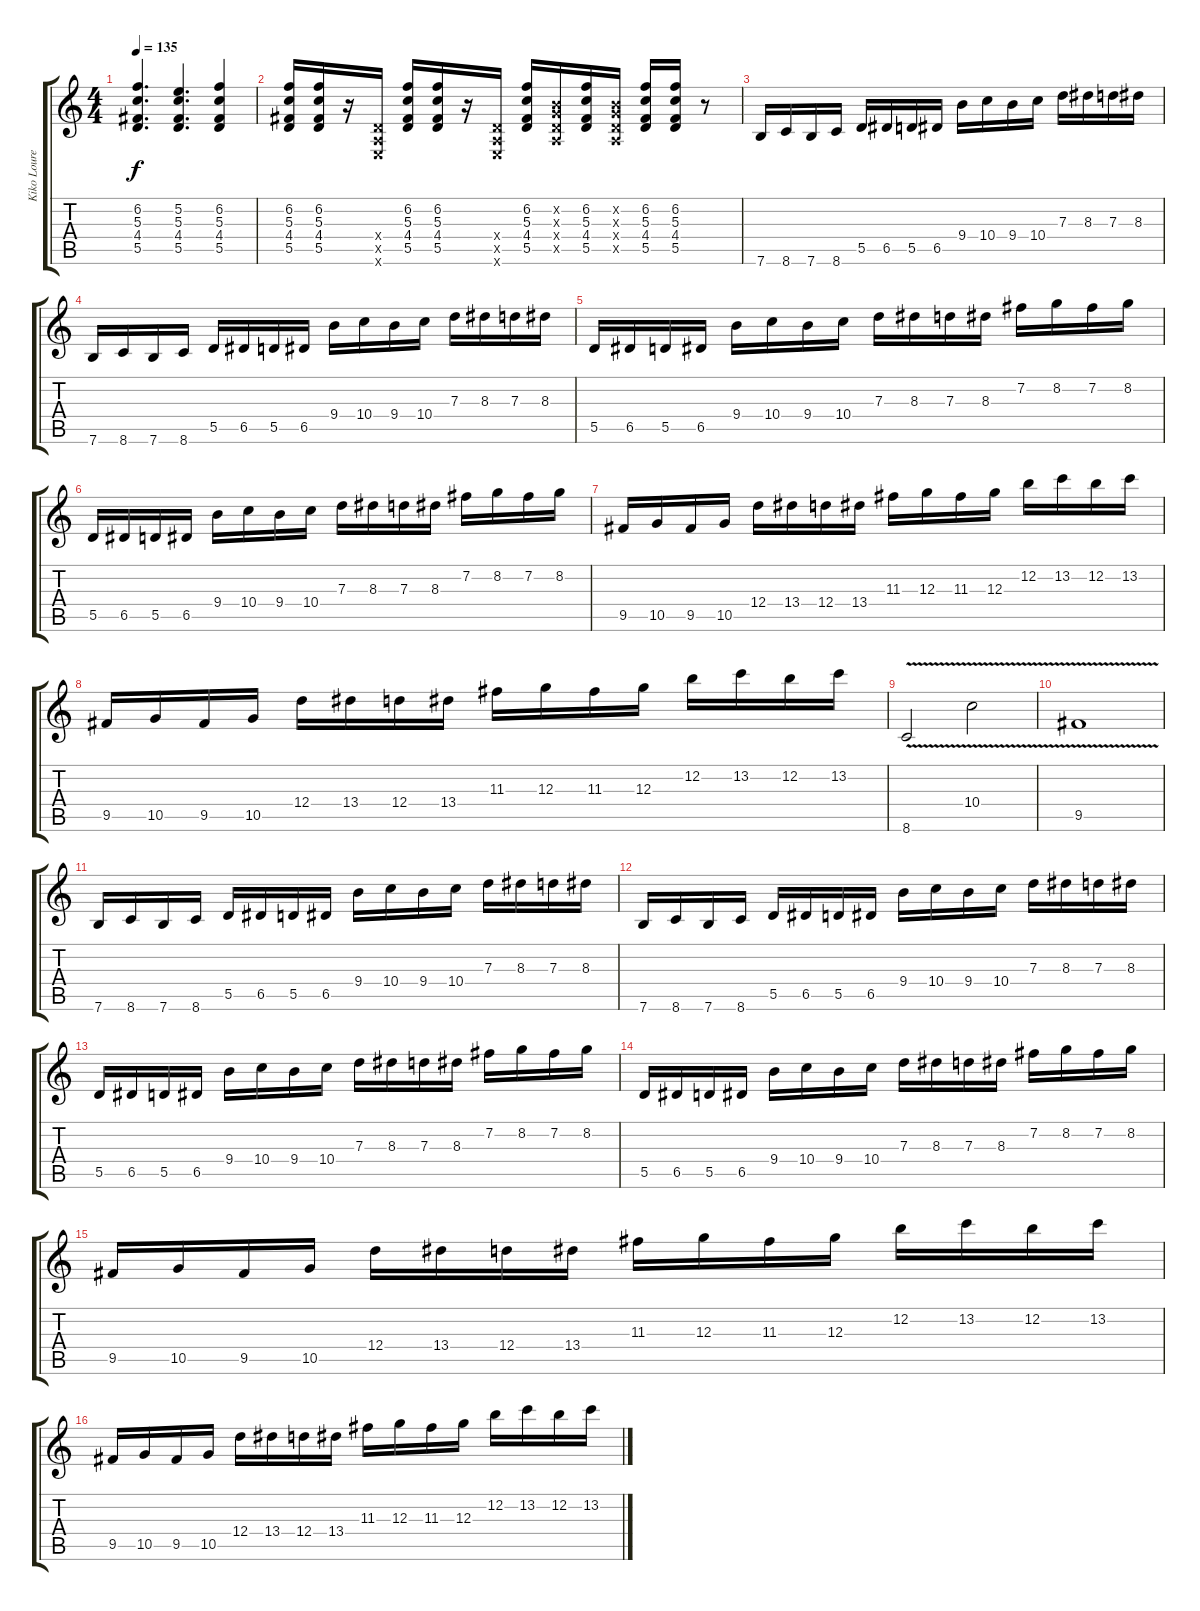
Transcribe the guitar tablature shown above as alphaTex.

\track ("Kiko Loureiro Rithm" "Kiko Loure") {instrument distortionguitar}
\staff {score tabs}
\tuning (E4 B3 G3 D3 A2 E2) {hide}
\ts (4 4)
\tempo 135
\clef g2
\ks c
(6.2 5.3 4.4 5.5).4{d dy f} (5.2 5.3 4.4 5.5).4{d} (6.2 5.3 4.4 5.5).4 |
(6.2 5.3 4.4 5.5).16 (6.2 5.3 4.4 5.5).16 r.16 (0.4{x} 0.5{x} 0.6{x}).16 (6.2 5.3 4.4 5.5).16 (6.2 5.3 4.4 5.5).16 r.16 (0.4{x} 0.5{x} 0.6{x}).16 (6.2 5.3 4.4 5.5).16 (0.2{x} 0.3{x} 0.4{x} 0.5{x}).16 (6.2 5.3 4.4 5.5).16 (0.2{x} 0.3{x} 0.4{x} 0.5{x}).16 (6.2 5.3 4.4 5.5).16 (6.2 5.3 4.4 5.5).16 r.8 |
7.6.16 8.6.16 7.6.16 8.6.16 5.5.16 6.5.16 5.5.16 6.5.16 9.4.16 10.4.16 9.4.16 10.4.16 7.3.16 8.3.16 7.3.16 8.3.16 |
7.6.16 8.6.16 7.6.16 8.6.16 5.5.16 6.5.16 5.5.16 6.5.16 9.4.16 10.4.16 9.4.16 10.4.16 7.3.16 8.3.16 7.3.16 8.3.16 |
5.5.16 6.5.16 5.5.16 6.5.16 9.4.16 10.4.16 9.4.16 10.4.16 7.3.16 8.3.16 7.3.16 8.3.16 7.2.16 8.2.16 7.2.16 8.2.16 |
5.5.16 6.5.16 5.5.16 6.5.16 9.4.16 10.4.16 9.4.16 10.4.16 7.3.16 8.3.16 7.3.16 8.3.16 7.2.16 8.2.16 7.2.16 8.2.16 |
9.5.16 10.5.16 9.5.16 10.5.16 12.4.16 13.4.16 12.4.16 13.4.16 11.3.16 12.3.16 11.3.16 12.3.16 12.2.16 13.2.16 12.2.16 13.2.16 |
9.5.16 10.5.16 9.5.16 10.5.16 12.4.16 13.4.16 12.4.16 13.4.16 11.3.16 12.3.16 11.3.16 12.3.16 12.2.16 13.2.16 12.2.16 13.2.16 |
8.6{v}.2 10.4{v}.2 |
9.5{v}.1 |
7.6.16 8.6.16 7.6.16 8.6.16 5.5.16 6.5.16 5.5.16 6.5.16 9.4.16 10.4.16 9.4.16 10.4.16 7.3.16 8.3.16 7.3.16 8.3.16 |
7.6.16 8.6.16 7.6.16 8.6.16 5.5.16 6.5.16 5.5.16 6.5.16 9.4.16 10.4.16 9.4.16 10.4.16 7.3.16 8.3.16 7.3.16 8.3.16 |
5.5.16 6.5.16 5.5.16 6.5.16 9.4.16 10.4.16 9.4.16 10.4.16 7.3.16 8.3.16 7.3.16 8.3.16 7.2.16 8.2.16 7.2.16 8.2.16 |
5.5.16 6.5.16 5.5.16 6.5.16 9.4.16 10.4.16 9.4.16 10.4.16 7.3.16 8.3.16 7.3.16 8.3.16 7.2.16 8.2.16 7.2.16 8.2.16 |
9.5.16 10.5.16 9.5.16 10.5.16 12.4.16 13.4.16 12.4.16 13.4.16 11.3.16 12.3.16 11.3.16 12.3.16 12.2.16 13.2.16 12.2.16 13.2.16 |
9.5.16 10.5.16 9.5.16 10.5.16 12.4.16 13.4.16 12.4.16 13.4.16 11.3.16 12.3.16 11.3.16 12.3.16 12.2.16 13.2.16 12.2.16 13.2.16
